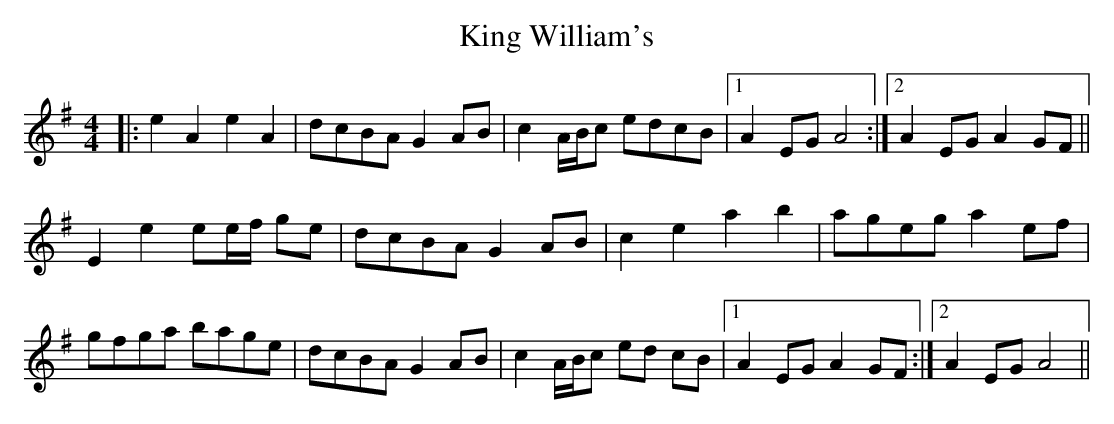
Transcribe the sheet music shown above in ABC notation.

X:1
T: King William's
M: 4/4
L: 1/8
K: Ador
|:e2 A2 e2 A2|dcBA G2AB|c2 A/B/c edcB|1 A2 EG A4:|2 A2 EG A2GF||
E2 e2 ee/f/ ge|dcBA G2AB|c2 e2 a2 b2|ageg a2 ef|
gfga bage|dcBA G2AB|c2 A/B/c ed cB|1 A2 EG A2 GF:|2 A2 EG A4||
